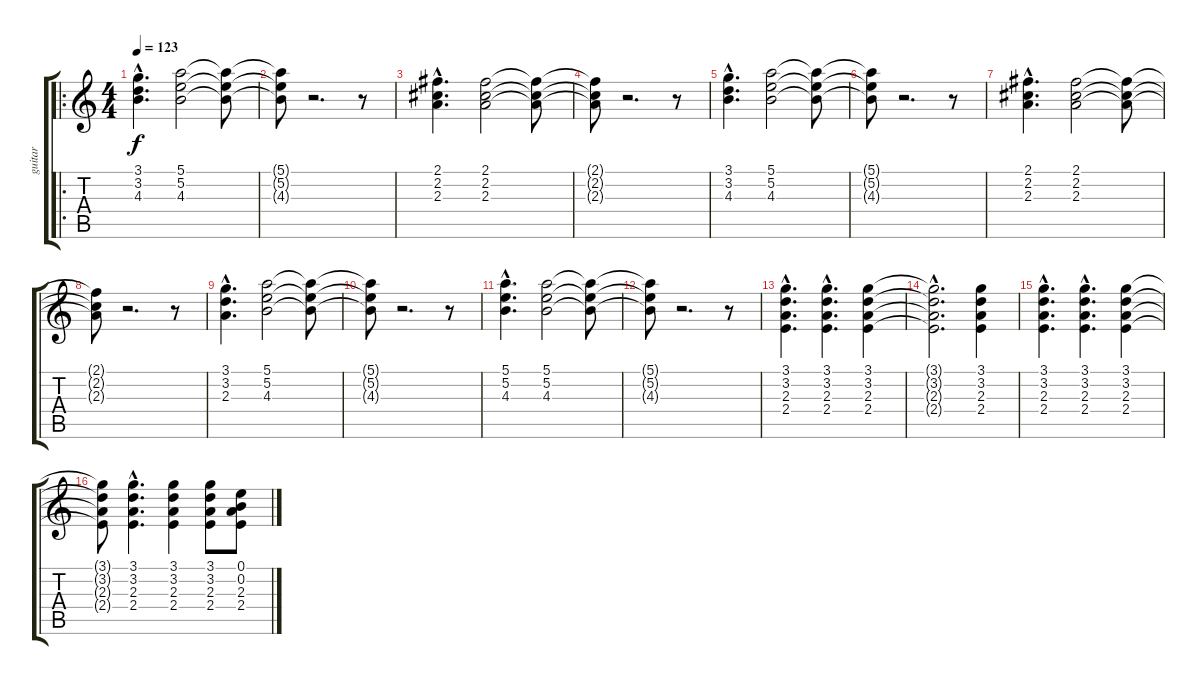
\track ("guitar" "guitar") {instrument acousticguitarsteel}
\staff {score tabs}
\tuning (E4 B3 G3 D3 A2 E2) {hide}
\ro
\ts (4 4)
\tempo 123
\clef g2
\ks c
(3.1{hac} 3.2{hac} 4.3{hac}).4{d dy f instrument acousticguitarsteel} (5.1 5.2 4.3).2 (5.1{t} 5.2{t} 4.3{t}).8 |
(5.1{t} 5.2{t} 4.3{t}).8 r.2{d} r.8 |
(2.1{hac} 2.2{hac} 2.3{hac}).4{d} (2.1 2.2 2.3).2 (2.1{t} 2.2{t} 2.3{t}).8 |
(2.1{t} 2.2{t} 2.3{t}).8 r.2{d} r.8 |
(3.1{hac} 3.2{hac} 4.3{hac}).4{d} (5.1 5.2 4.3).2 (5.1{t} 5.2{t} 4.3{t}).8 |
(5.1{t} 5.2{t} 4.3{t}).8 r.2{d} r.8 |
(2.1{hac} 2.2{hac} 2.3{hac}).4{d} (2.1 2.2 2.3).2 (2.1{t} 2.2{t} 2.3{t}).8 |
(2.1{t} 2.2{t} 2.3{t}).8 r.2{d} r.8 |
(3.1{hac} 3.2{hac} 2.3{hac}).4{d} (5.1 5.2 4.3).2 (5.1{t} 5.2{t} 4.3{t}).8 |
(5.1{t} 5.2{t} 4.3{t}).8 r.2{d} r.8 |
(5.1{hac} 5.2{hac} 4.3{hac}).4{d} (5.1 5.2 4.3).2 (5.1{t} 5.2{t} 4.3{t}).8 |
(5.1{t} 5.2{t} 4.3{t}).8 r.2{d} r.8 |
(3.1{hac} 3.2{hac} 2.3{hac} 2.4{hac}).4{d} (3.1{hac} 3.2{hac} 2.3{hac} 2.4{hac}).4{d} (3.1 3.2 2.3 2.4).4 |
(3.1{hac t} 3.2{hac t} 2.3{hac t} 2.4{hac t}).2{d} (3.1 3.2 2.3 2.4).4 |
(3.1{hac} 3.2{hac} 2.3{hac} 2.4{hac}).4{d} (3.1{hac} 3.2{hac} 2.3{hac} 2.4{hac}).4{d} (3.1 3.2 2.3 2.4).4 |
(3.1{t} 3.2{t} 2.3{t} 2.4{t}).8 (3.1{hac} 3.2{hac} 2.3{hac} 2.4{hac}).4{d} (3.1 3.2 2.3 2.4).4 (3.1 3.2 2.3 2.4).8 (0.1 0.2 2.3 2.4).8
